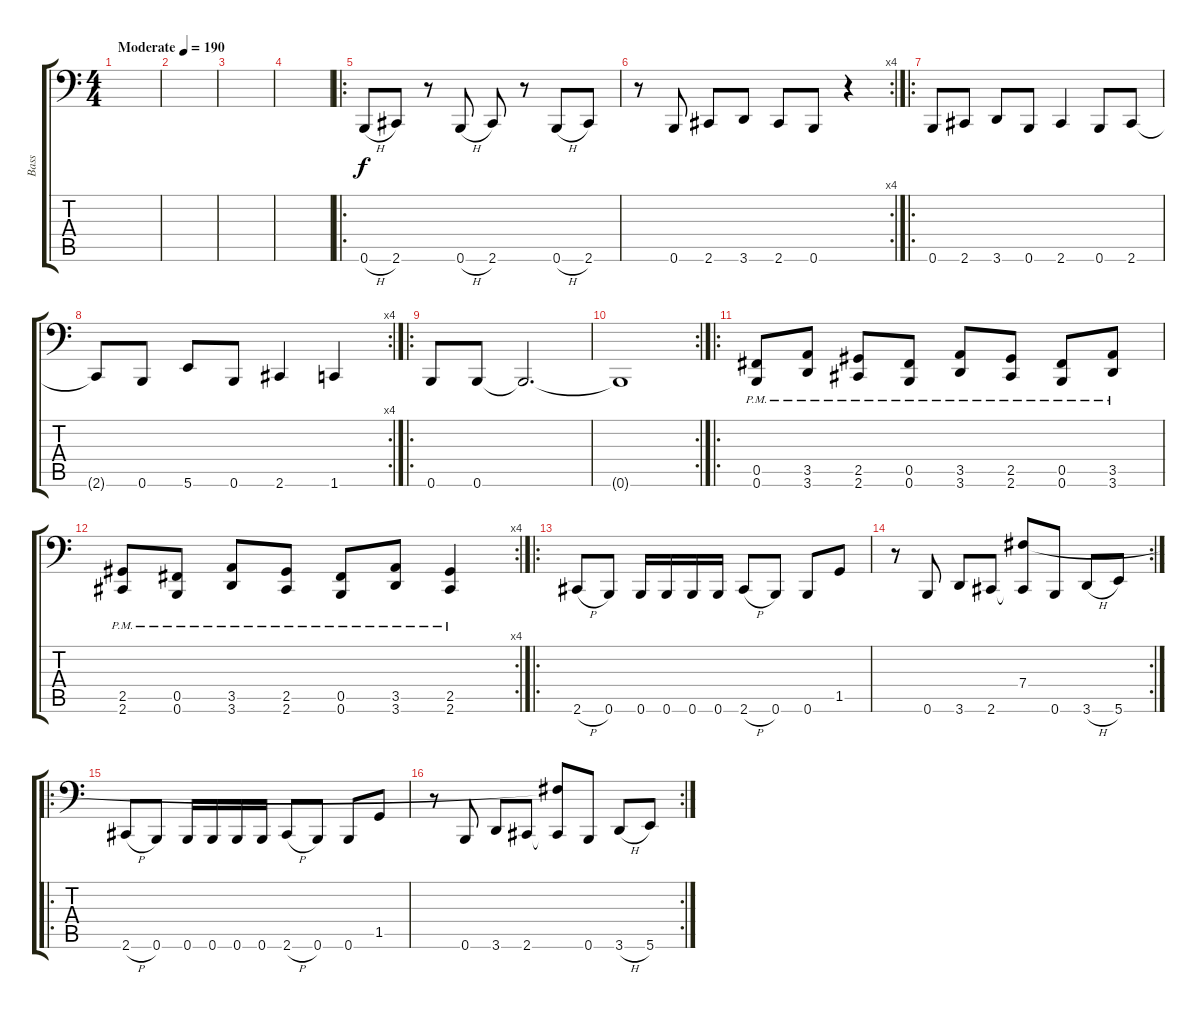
\track ("Bass" "Bass") {instrument electricbasspick}
\staff {score tabs}
\tuning (Db3 Ab2 E2 B1 Gb1 B0) {hide}
\ts (4 4)
\tempo (190 "Moderate")
\clef f4
\ks c
|
|
|
|
\ro
0.6{h}.8 2.6.8 r.8 0.6{h}.8 2.6.8 r.8 0.6{h}.8 2.6.8 |
\rc 4
r.8 0.6.8 2.6.8 3.6.8 2.6.8 0.6.8 r.4 |
\ro
0.6.8 2.6.8 3.6.8 0.6.8 2.6.4 0.6.8 2.6.8 |
\rc 4
2.6{t}.8 0.6.8 5.6.8 0.6.8 2.6.4 1.6.4 |
\ro
0.6.8 0.6.8 0.6{t}.2{d} |
\rc 2
0.6{t}.1 |
\ro
(0.5{pm} 0.6{pm}).8 (3.5{pm} 3.6{pm}).8 (2.5{pm} 2.6{pm}).8 (0.5{pm} 0.6{pm}).8 (3.5{pm} 3.6{pm}).8 (2.5{pm} 2.6{pm}).8 (0.5{pm} 0.6{pm}).8 (3.5{pm} 3.6{pm}).8 |
\rc 4
(2.5{pm} 2.6{pm}).8 (0.5{pm} 0.6{pm}).8 (3.5{pm} 3.6{pm}).8 (2.5{pm} 2.6{pm}).8 (0.5{pm} 0.6{pm}).8 (3.5{pm} 3.6{pm}).8 (2.5{pm} 2.6{pm}).4 |
\ro
2.6{h}.8 0.6.8 0.6.16 0.6.16 0.6.16 0.6.16 2.6{h}.8 0.6.8 0.6.8 1.5.8 |
\rc 2
r.8 0.6.8 3.6.8 2.6.8 (7.4 2.6{t}).8 0.6.8 3.6{h}.8 5.6.8 |
\ro
2.6{h}.8 0.6.8 0.6.16 0.6.16 0.6.16 0.6.16 2.6{h}.8 0.6.8 0.6.8 1.5.8 |
\rc 2
r.8 0.6.8 3.6.8 2.6.8 (7.4{t} 2.6{t}).8 0.6.8 3.6{h}.8 5.6.8
